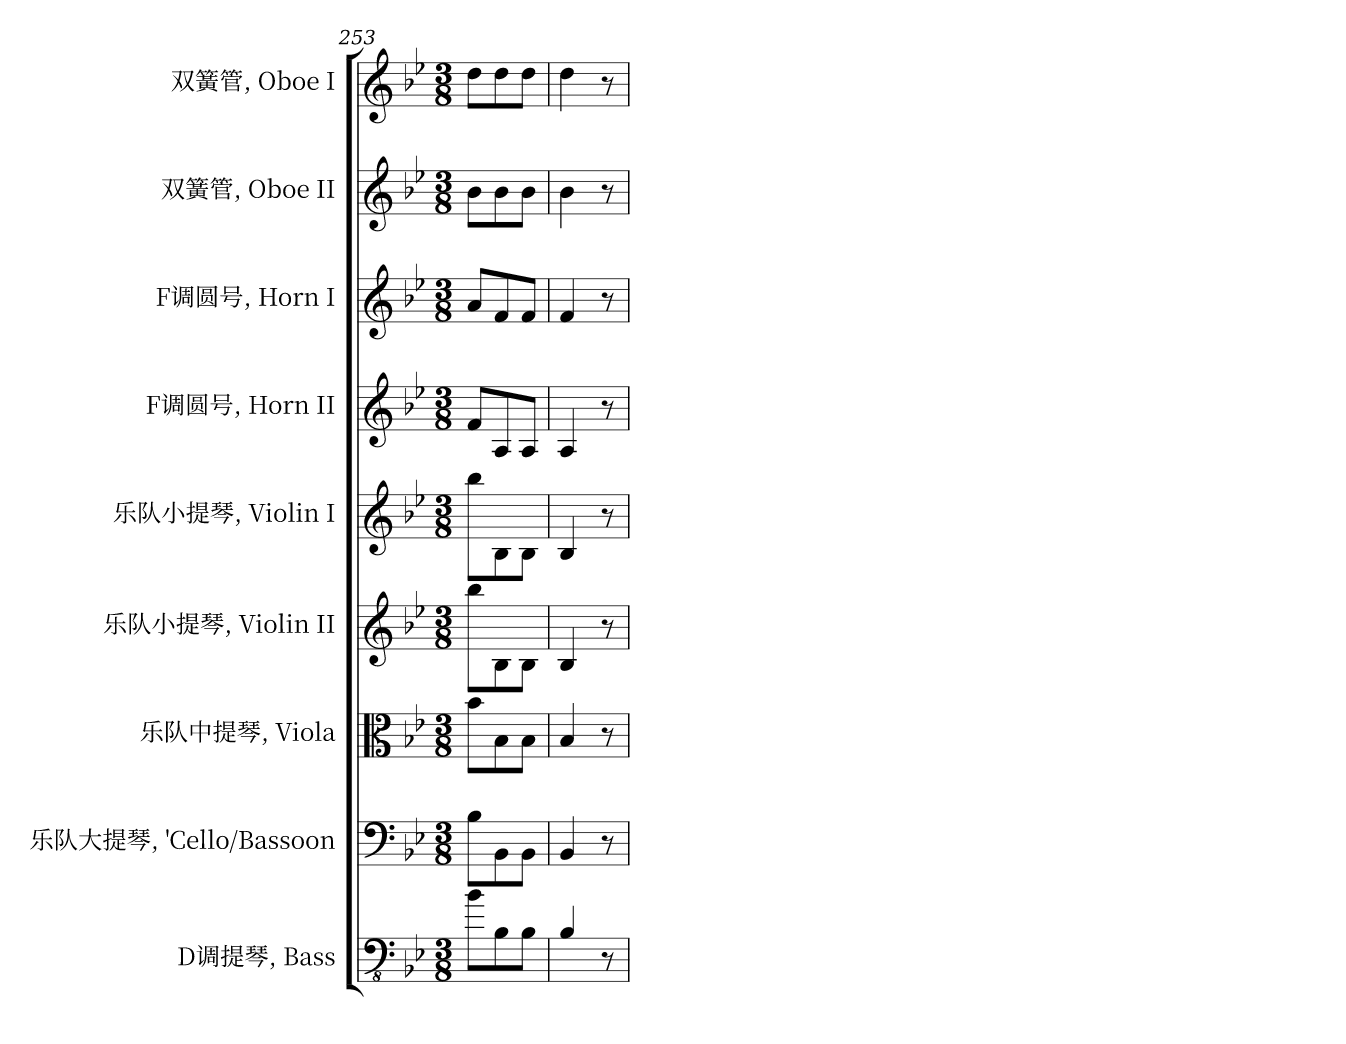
**kern	**kern	**kern	**kern	**kern	**kern	**kern	**kern	**kern
*part9	*part8	*part7	*part6	*part5	*part4	*part3	*part2	*part1
*staff9	*staff8	*staff7	*staff6	*staff5	*staff4	*staff3	*staff2	*staff1
*I"D调提琴, Bass	*I"乐队大提琴, 'Cello/Bassoon	*I"乐队中提琴, Viola	*I"乐队小提琴, Violin II	*I"乐队小提琴, Violin I	*I"F调圆号, Horn II	*I"F调圆号, Horn I	*I"双簧管, Oboe II	*I"双簧管, Oboe I
*	*	*	*	*	*I'F Hn.	*I'F Hn.	*I'Ob.	*I'Ob.
*clefFv4	*clefF4	*clefC3	*clefG2	*clefG2	*clefG2	*clefG2	*clefG2	*clefG2
*ITrd7c12	*	*	*	*	*ITrd4c7	*ITrd4c7	*	*
*k[b-e-]	*k[b-e-]	*k[b-e-]	*k[b-e-]	*k[b-e-]	*k[b-e-a-]	*k[b-e-a-]	*k[b-e-]	*k[b-e-]
*M3/8	*M3/8	*M3/8	*M3/8	*M3/8	*M3/8	*M3/8	*M3/8	*M3/8
=253	=253	=253	=253	=253	=253	=253	=253	=253
8BB-\L	8B-\L	8b-\L	8bb-\L	8bb-\L	8B-/L	8d/L	8b-\L	8dd\L
8BBB-\	8BB-\	8B-\	8B-\	8B-\	8D/	8B-/	8b-\	8dd\
8BBB-\J	8BB-\J	8B-\J	8B-\J	8B-\J	8D/J	8B-/J	8b-\J	8dd\J
=254	=254	=254	=254	=254	=254	=254	=254	=254
4BBB-/	4BB-/	4B-/	4B-/	4B-/	4D/	4B-/	4b-\	4dd\
8r	8r	8r	8r	8r	8r	8r	8r	8r
=	=	=	=	=	=	=	=	=
*-	*-	*-	*-	*-	*-	*-	*-	*-
